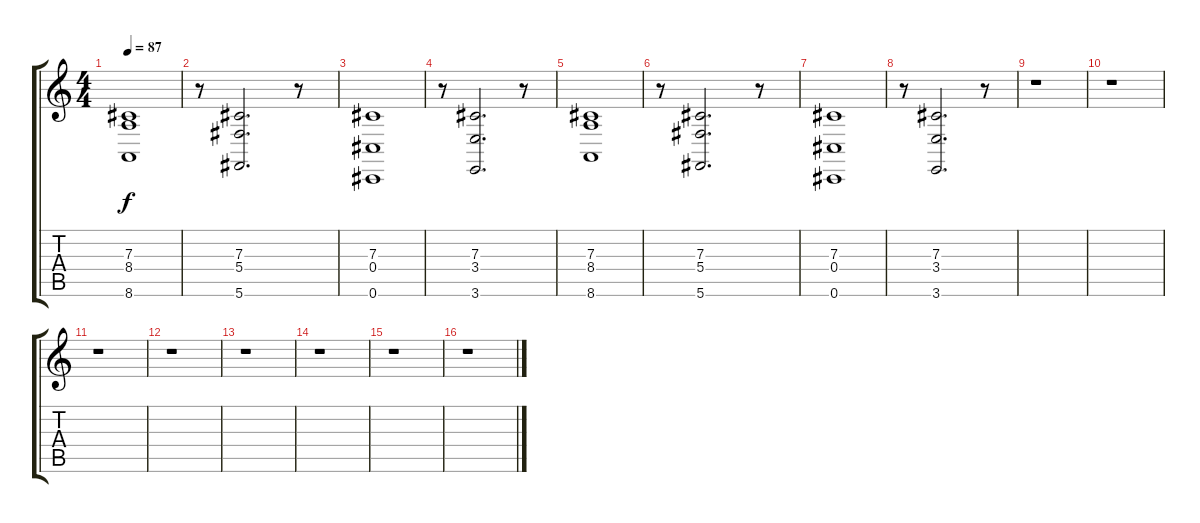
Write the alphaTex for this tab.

\track "" {instrument acousticgrandpiano}
\staff {score tabs}
\tuning (Eb4 Bb3 Gb3 Db3 Ab2 Db2) {hide}
\ts (4 4)
\tempo 87
\clef g2
\ks c
(7.3 8.4 8.6).1{dy f} |
r.8 (7.3 5.4 5.6).2{d} r.8 |
(7.3 0.4 0.6).1 |
r.8 (7.3 3.4 3.6).2{d} r.8 |
(7.3 8.4 8.6).1 |
r.8 (7.3 5.4 5.6).2{d} r.8 |
(7.3 0.4 0.6).1 |
r.8 (7.3 3.4 3.6).2{d} r.8 |
r.1 |
r.1 |
r.1 |
r.1 |
r.1 |
r.1 |
r.1 |
r.1
